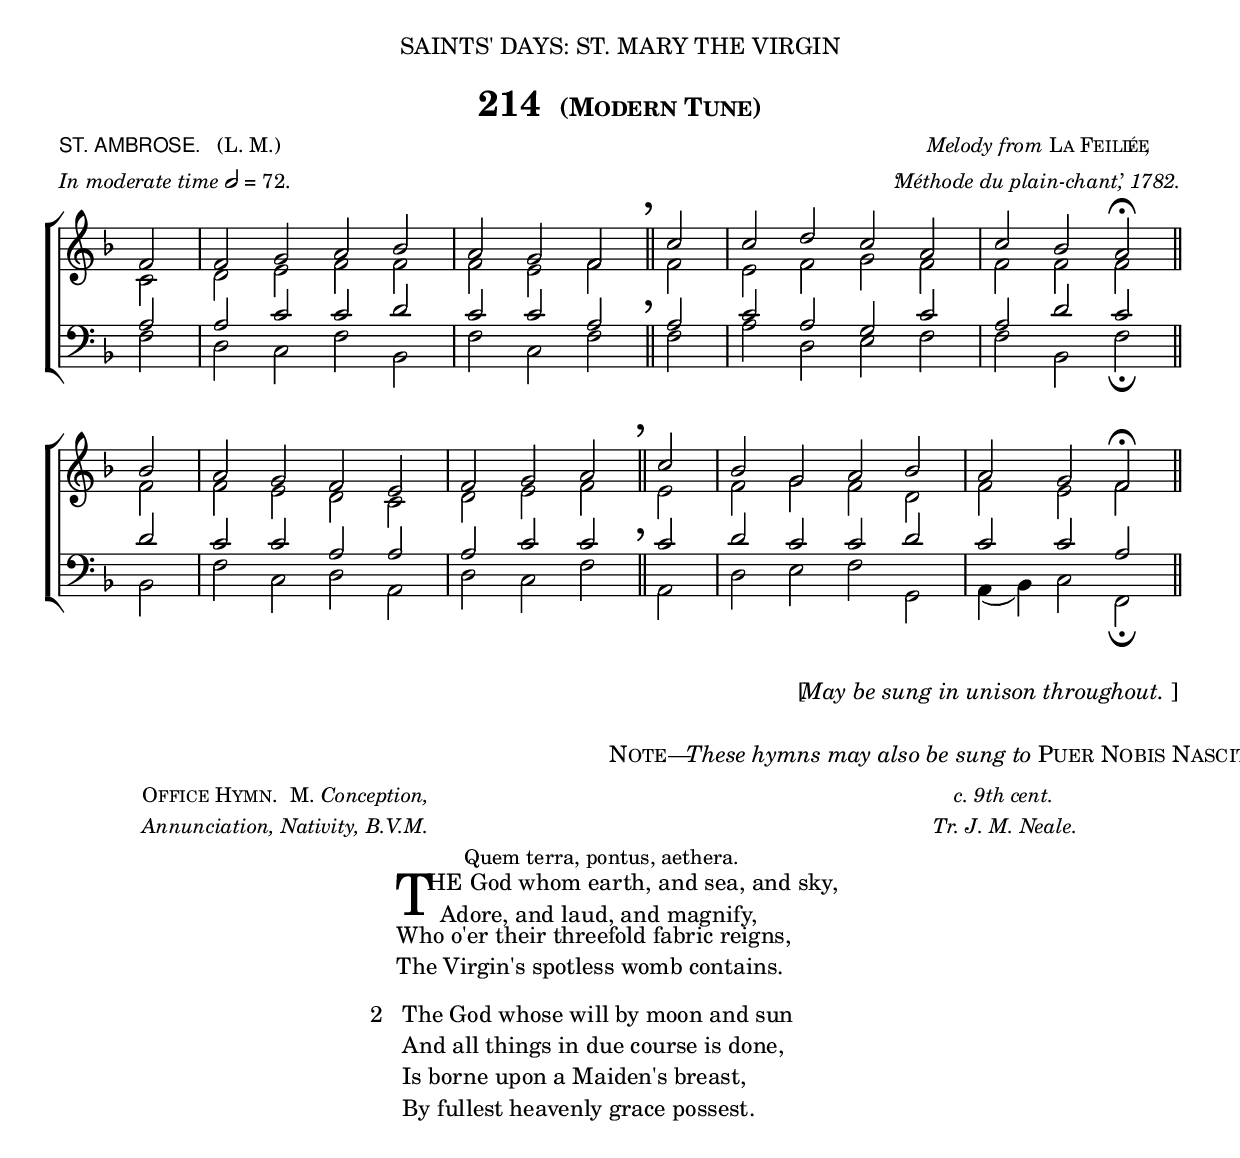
%%%% 341a.png
%%%% Hymn 214 (Modern) St. Ambrose.  The God whom earth, and sea, and sky.
%%%% Rev 1.

\version "2.10"

\header {
  dedication = \markup {  \center-align { "SAINTS' DAYS: ST. MARY THE VIRGIN"
	\hspace #0.1 }}	
	
  title = \markup { "214 " \large \smallCaps "(Modern Tune)" }    
  
  meter = \markup { \small { \column {  
	                                \line { \sans { \smallCaps "ST. AMBROSE."} \hspace #1 \roman {"(L. M.)"}}
		                        \line { \italic {In moderate time} \general-align #Y #DOWN \note #"2" #0.5 = 72.   } }
  	}}	
	

%%% In the composer name, \teeny is used because Lilypond's \smallcaps does not handle accented letters	
 
  arranger = \markup { \small  { \center-align { \line {\italic "Melody from" \smallCaps "La Feill" \hspace #-1.2 \teeny "ÉE" \hspace #-1.2 "," }  
	  					 \line { "‘" \hspace #-1 \italic "Méthode du plain-chant," \hspace #-1 "’"  \italic "1782." }
  	}}}
	 
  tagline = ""
}

%%%%%%%%%%%%%%%%%%%%%%%%%%% Macros

%%generates the breathmarks
breathmark = { \override Score.RehearsalMark #'break-visibility = #begin-of-line-invisible
	\override Score.RehearsalMark #'Y-offset = #'4.0
	\override Score.RehearsalMark #'X-offset = #'-0.5
	\mark \markup {\fontsize #4 ","}
}

%%%%%%%%%%%%%%%%%%%%%%%%%%% End of macro definitions

%%% SATB voices

global = {
  \time 4/2
  \key f \major
  \set Staff.midiInstrument = "church organ"
}

soprano = \relative c' { 
  \partial 2 f2 | f g a bes | a g f \breathmark \bar "||" c' | c d c a | c bes a ^\fermata \bar "||" \break
  bes | a g f e | f g a \breathmark \bar "||" c | bes g a bes | a g f ^\fermata \bar "||"
} 
   
alto = \relative c' {  
  c2 | d e f f | f e f \bar "||" f | e f g f | f f f \bar "||"
  f | f e d c | d e f \bar "||" e | f g f d | f e f \bar "||"
}

tenor = \relative c {\clef bass 
  a'2 | a c c d | c c a \bar "||" a | c a g c | a d c \bar "||"
  d | c c a a | a c c \bar "||" c | d c c d | c c a \bar "||"
}

bass = \relative c {\clef bass 
  f2 | d c f bes, | f' c f \bar "||" f | a d, e f | f bes, f' _\fermata \bar "||"
  bes, | f' c d a | d c f \bar "||" a, | d e f g, | a4( bes) c2 f, _\fermata \bar "||"
}

	

#(ly:set-option 'point-and-click #f)

\paper {
  #(set-paper-size "a4")
%  annotate-spacing = ##t
  print-page-number = ##f
  ragged-last-bottom = ##t
  ragged-bottom = ##t
}

\book{

%%% Score block	

\score{
\new ChoirStaff	
<<
	\context Staff = upper << 
	\context Voice = sopranos { \voiceOne \global \soprano }
	\context Voice = altos    { \voiceTwo \global \alto }
	                      >>		      
	\context Staff = lower <<
	\context Voice = tenors { \voiceOne \global \tenor }
	\context Voice = basses { \voiceTwo \global \bass }
			        >>
>>
\layout {
		indent=0
		\context { \Score \remove "Bar_number_engraver" }
		\context { \Staff \remove "Time_signature_engraver" }
		\context { \Score \remove "Mark_engraver"  }
                \context { \Staff \consists "Mark_engraver"  }
	} %% close layout

\midi { \context { \Score tempoWholesPerMinute = #(ly:make-moment 72 2) }}      
  
	
} %%% Score bracket


%%% Hymn Note markup

\markup { \hspace #53 \center-align { 
	        \line { "[" \hspace #-1 \italic "May be sung in unison throughout." "]" }
		\line { "              " }
		\line { \smallCaps "Note" \hspace #-1.2 ".—" \hspace #-1 \italic "These hymns may also be sung to" \smallCaps "Puer Nobis Nascitur" "(" \hspace #-1 \italic "No." "14)." }
}}		


\markup { "                 "  }  %%% force some blank space between score and lyrics

\markup { "                 "  }  %%% force some blank space between score and lyrics


%%% Lyric attributions and titles


%%% Lyric titles and attributions

\markup { \hspace #8 \small {  \column { \line {\smallCaps  "Office Hymn."  " M." \italic "Conception,"  \hspace #50 \italic "c. 9th cent." }    
	\line { \italic "Annunciation, Nativity, B.V.M." \hspace #48 \italic "Tr. J. M. Neale."  } 
	\line { \hspace #31 "Quem terra, pontus, aethera." }
}}}


%%% Lyrics

\markup { \hspace #30 %%add space as necc. to center the column
          \column { %% super column of everything
	              \column { %% verse 1 is a column of 2 lines  
	                  \line { \hspace #2.4 \column { \lower #2.4 \fontsize #8 "T" }   %%Drop Cap goes here
				  \hspace #-1.2    %% adjust this if other letters are too far from Drop Cap
				  \column  { \raise #0.0 "HE God whom earth, and sea, and sky,"
			                                "  Adore, and laud, and magnify," } }          
	                  \line {  \hspace #2.5  %%adjust hspace until this line left edge is flush with Drop Cap
				   \lower  #1.56  %%adjust this until the line spacing looks right
				   \column {   
					   "Who o'er their threefold fabric reigns,"
					   "The Virgin's spotless womb contains."

					   "         " %%% adds blank spacing between verses
			  		}}
		      } 
		       \line { "2  "
			   \column {
				   "The God whose will by moon and sun"
				   "And all things in due course is done,"
				   "Is borne upon a Maiden's breast,"
				   "By fullest heavenly grace possest."

				    "         " %%% adds blank spacing between verses
		       }}

	  } %%% end super column
}


%%fake score block to occupy space and force a pagebreak.  Can't think of a better way of doing this.
\score{
	{s4 }
\header { breakbefore = ##f piece = ##f opus = ##f tagline = ##f }
\layout{	
	\context { \Staff
		\remove Time_signature_engraver
		\remove Key_engraver
		\remove Clef_engraver
		\remove Staff_symbol_engraver
}}}

%%% Second page
%%% Continuation of lyrics

\markup { \hspace #30 %%add space as necc. to center the column
          \column { %% super column of everything
		  	\hspace #1  % adds vertical spacing between verses  
			   \line { "3  "
			   \column {	     
				   "How blest that Mother, in whose shrine"
				   "The great Artificer Divine,"
				   "Whose hand contains the earth and sky,"
				   "Vouchsafed, as in his ark, to lie!"
				  "           " %%% adds vertical spacing between verses
			}}	
			   \line { "4  "
			   \column {	     
				   "Blest, in the message Gabriel brought;"
				   "Blest, by the work the Spirit wrought:"
				   "From whom the Great Desire of earth"
				   "Took human flesh and human birth."
				  "           " %%% adds vertical spacing between verses
			}}	
			\line { "5. "
				\column {	     
					"All honour, laud, and glory be,"
					"O Jesu, Virgin-born, to thee!"
					"All glory, as is ever meet,"
					"To Father and to Paraclete.     Amen."
     			}}

	  }
} %%% lyric markup bracket


%%% Amen score block
\score{
  \new ChoirStaff
   <<
        \context Staff = upper \with { fontSize = #-3  \override StaffSymbol #'staff-space = #(magstep -2) }  
	                      << 
	\context Voice = "sopranos" { \relative c' { \clef treble \global \voiceOne f1 f1 \bar "||" }}
	\context Voice = "altos"    { \relative c' {  \clef treble \global \voiceTwo d1 c1 \bar "||" }}
	                      >>
			      
	\context Lyrics \lyricsto "altos" { \override LyricText #'font-size = #-1 A -- men. }
	
	\context Staff = lower \with { fontSize = #-3  \override StaffSymbol #'staff-space = #(magstep -2) }  
	                       <<
	\context Voice = "tenors" { \relative c { \clef bass \global \voiceThree bes'1 a1 \bar "||" }}
	\context Voice = "basses" { \relative c { \clef bass \global \voiceFour  bes1 f1 \bar "||" }}
			        >> 
  >>			      
\header { breakbefore = ##f piece = " " opus = " " }
\layout { 
	\context { \Score timing = ##f }
	ragged-right = ##t
	indent = 15\cm
	\context { \Staff \remove Time_signature_engraver }

       }

\midi { \context { \Score tempoWholesPerMinute = #(ly:make-moment 72 2) }}  %%Amen midi       
       
}  


} %%% book bracket
